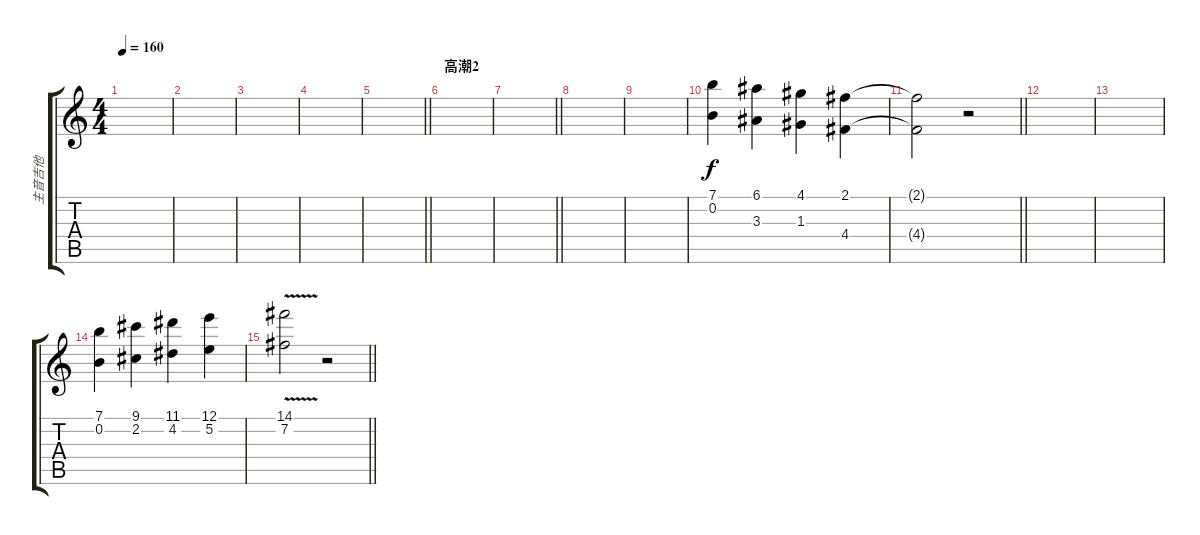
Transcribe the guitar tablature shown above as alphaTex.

\track ("主音吉他" "主音吉他") {instrument overdrivenguitar}
\staff {score tabs}
\tuning (E4 B3 G3 D3 A2 E2) {hide}
\ts (4 4)
\tempo 160
\clef g2
\ks c
|
|
|
|
\barLineRight lightlight
|
\section ("" "高潮2")
|
\barLineRight lightlight
|
|
|
(7.1 0.2).4 (6.1 3.3).4 (4.1 1.3).4 (2.1 4.4).4 |
\barLineRight lightlight
(2.1{t} 4.4{t}).2 r.2 |
|
|
(7.1 0.2).4 (9.1 2.2).4 (11.1 4.2).4 (12.1 5.2).4 |
\barLineRight lightlight
(14.1 7.2{v}).2 r.2
